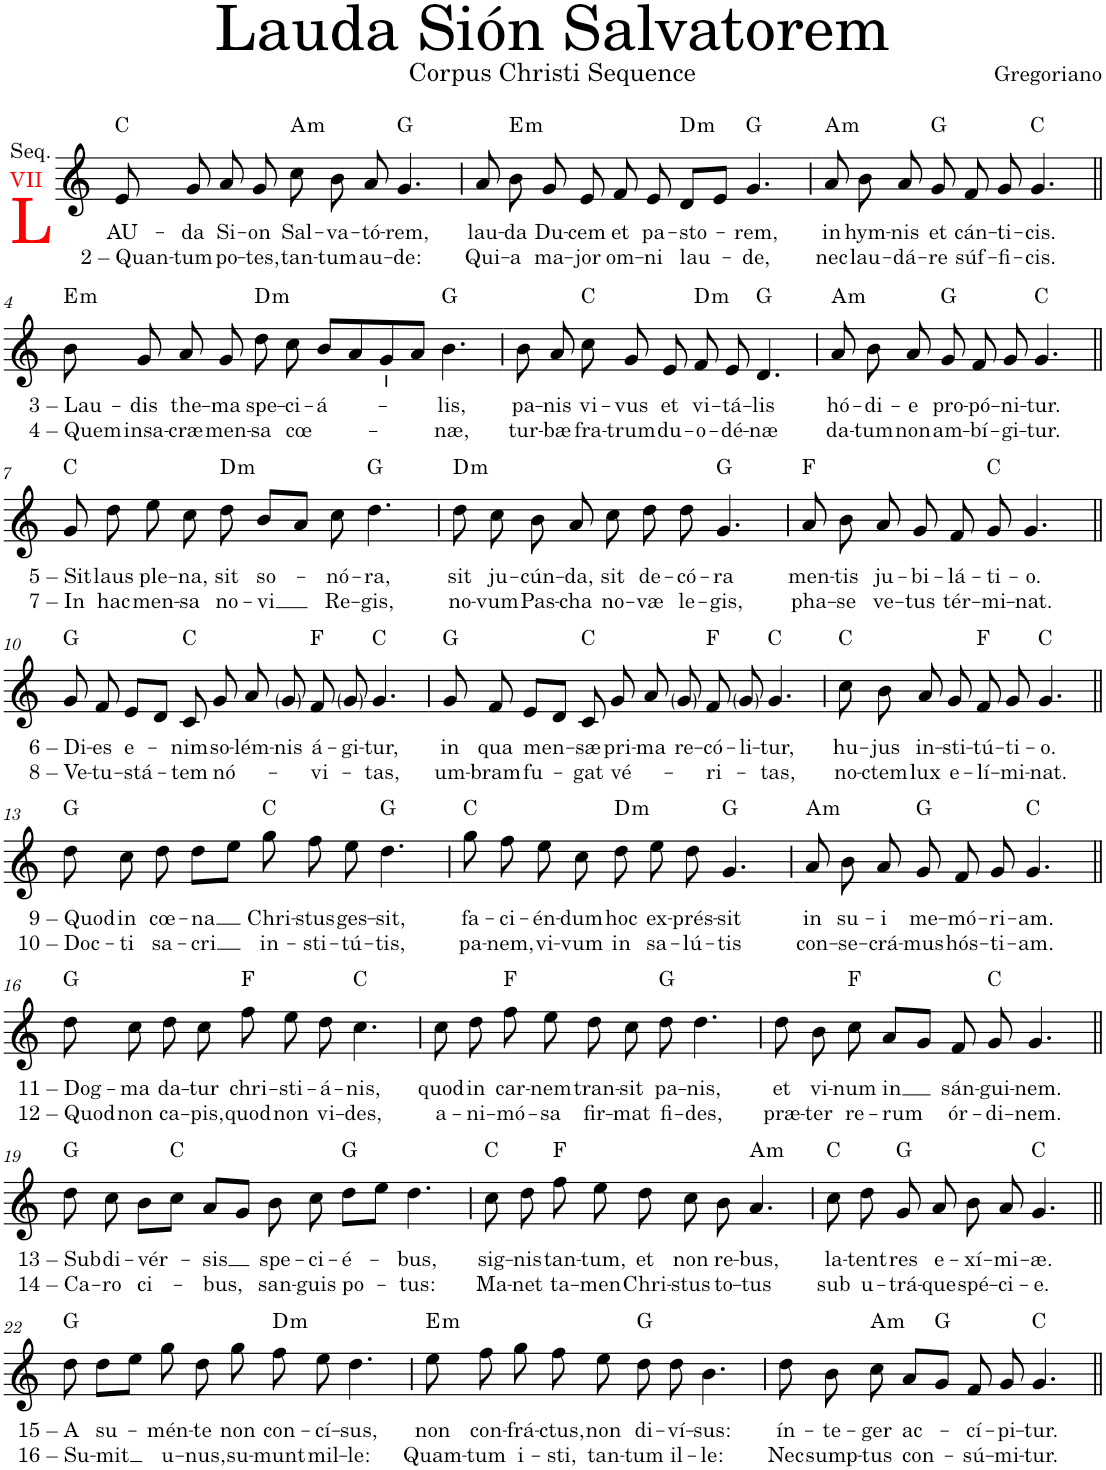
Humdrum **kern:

**kern	**text	**text	**harte
*part1	*part1	*part1	*part1
*staff1	*staff1	*staff1	*
*I"Soprano	*	*	*
*I'S.	*	*	*
*clefG2	*	*	*
*k[]	*	*	*
*M4/4	*	*	*
=1	=1	=1	=1
!LO:TX:b:color=#FF0000:t=L	!	!	!
!LO:TX:a:color=#FF0000:t=VII	!	!	!
!LO:TX:a:t=Seq.	!	!	!
!	!LO:LY:b	!LO:LY:b	!
8e/	AU-	2 – Quan-	C:maj
!	!LO:LY:b	!LO:LY:b	!
8g/	-da	-tum	.
!	!LO:LY:b	!LO:LY:b	!
8a/	Si-	po-	.
!	!LO:LY:b	!LO:LY:b	!
8g/	-on	-tes,	.
!	!LO:LY:b	!LO:LY:b	!LO:H:kt=m
8cc\	Sal-	tan-	A:min
!	!LO:LY:b	!LO:LY:b	!
8b\	-va-	-tum	.
!	!LO:LY:b	!LO:LY:b	!
8a/	-tó-	au-	.
!	!LO:LY:b	!LO:LY:b	!
[8g/	-rem,	-de:	G:maj
=2	=2	=2	=2
!	!LO:LY:b	!LO:LY:b	!
8a/	lau-	Qui-	.
!	!	!	!LO:H:kt=m
4g/]	.	.	E:min
!	!LO:LY:b	!LO:LY:b	!
8b\	-da	-a	.
!	!LO:LY:b	!LO:LY:b	!
8g/	Du-	ma-	.
!	!LO:LY:b	!LO:LY:b	!
8e/	-cem	-jor	.
!	!LO:LY:b	!LO:LY:b	!LO:H:kt=m
8f/	et	om-	D:min
!	!LO:LY:b	!LO:LY:b	!
8e/	pa-	-ni	.
!	!LO:LY:b	!LO:LY:b	!
8d/L	-sto-	lau-	G:maj
8e/J	.	.	.
!	!LO:LY:b	!LO:LY:b	!
4.g/	-rem,	-de,	.
=3	=3	=3	=3
!	!LO:LY:b	!LO:LY:b	!LO:H:kt=m
8a/	in	nec	A:min
!	!LO:LY:b	!LO:LY:b	!
8b\	hym-	lau-	.
!	!LO:LY:b	!LO:LY:b	!
8a/	-nis	-dá-	.
!	!LO:LY:b	!LO:LY:b	!
8g/	et	-re	G:maj
!	!LO:LY:b	!LO:LY:b	!
8f/	cán-	súf-	.
!	!LO:LY:b	!LO:LY:b	!
8g/	-ti-	-fi-	.
!	!LO:LY:b	!LO:LY:b	!
[4g/	-cis.	-cis.	C:maj
!!LO:LB:g=z
=4||	=4||	=4||	=4||
!	!LO:LY:b	!LO:LY:b	!LO:H:kt=m
8b\	3 – Lau-	4 – Quem	E:min
8g/]	.	.	.
!	!LO:LY:b	!LO:LY:b	!
8g/	-dis	insa-	.
!	!LO:LY:b	!LO:LY:b	!
8a/	the-	-cræ	.
!	!LO:LY:b	!LO:LY:b	!LO:H:kt=m
8g/	-ma	men-	D:min
!	!LO:LY:b	!LO:LY:b	!
8dd\	spe-	-sa	.
!	!LO:LY:b	!LO:LY:b	!
8cc\	-ci-	cœ-	.
!	!LO:LY:b	!	!
8b/L	-á-	.	.
8a/	.	.	.
8g/	.	.	.
8a/J	.	.	G:maj
!	!LO:LY:b	!LO:LY:b	!
4.b\	-lis,	-næ,	.
=5	=5	=5	=5
!	!LO:LY:b	!LO:LY:b	!
8b\	pa-	tur-	.
!	!LO:LY:b	!LO:LY:b	!
8a/	-nis	-bæ	.
!	!LO:LY:b	!LO:LY:b	!
8cc\	vi-	fra-	C:maj
!	!LO:LY:b	!LO:LY:b	!
8g/	-vus	-trum	.
!	!LO:LY:b	!LO:LY:b	!
8e/	et	du-	.
!	!LO:LY:b	!LO:LY:b	!LO:H:kt=m
8f/	vi-	-o-	D:min
!	!LO:LY:b	!LO:LY:b	!
8e/	-tá-	-dé-	.
!	!LO:LY:b	!LO:LY:b	!
[8d/	-lis	-næ	G:maj
=6	=6	=6	=6
!	!LO:LY:b	!LO:LY:b	!LO:H:kt=m
8a/	hó-	da-	A:min
4d/]	.	.	.
!	!LO:LY:b	!LO:LY:b	!
8b\	-di-	-tum	G:maj
!	!LO:LY:b	!LO:LY:b	!
8a/	-e	non	.
!	!LO:LY:b	!LO:LY:b	!
8g/	pro-	am-	.
!	!LO:LY:b	!LO:LY:b	!
8f/	-pó-	-bí-	C:maj
!	!LO:LY:b	!LO:LY:b	!
8g/	-ni-	-gi-	.
!	!LO:LY:b	!LO:LY:b	!
[4g/	-tur.	-tur.	.
!!LO:LB:g=z
=7||	=7||	=7||	=7||
!	!LO:LY:b	!LO:LY:b	!
8g/	5 – Sit	7 – In	C:maj
8g/]	.	.	.
!	!LO:LY:b	!LO:LY:b	!
8dd\	laus	hac	.
!	!LO:LY:b	!LO:LY:b	!
8ee\	ple-	men-	.
!	!LO:LY:b	!LO:LY:b	!LO:H:kt=m
8cc\	-na,	-sa	D:min
!	!LO:LY:b	!LO:LY:b	!
8dd\	sit	no-	.
!	!LO:LY:b	!LO:LY:b	!
8b/L	so-	-vi	.
8a/J	.	.	.
!	!LO:LY:b	!LO:LY:b	!
8cc\	-nó-	Re-	G:maj
!	!LO:LY:b	!LO:LY:b	!
4.dd\	-ra,	-gis,	.
=8	=8	=8	=8
!	!LO:LY:b	!LO:LY:b	!LO:H:kt=m
8dd\	sit	no-	D:min
!	!LO:LY:b	!LO:LY:b	!
8cc\	ju-	-vum	.
!	!LO:LY:b	!LO:LY:b	!
8b\	-cún-	Pas-	.
!	!LO:LY:b	!LO:LY:b	!
8a/	-da,	-cha	.
!	!LO:LY:b	!LO:LY:b	!
8cc\	sit	no-	.
!	!LO:LY:b	!LO:LY:b	!
8dd\	de-	-væ	.
!	!LO:LY:b	!LO:LY:b	!
8dd\	-có-	le-	.
!	!LO:LY:b	!LO:LY:b	!
[8g/	-ra	-gis,	G:maj
=9	=9	=9	=9
!	!LO:LY:b	!LO:LY:b	!
8a/	men-	pha-	F:maj
4g/]	.	.	.
!	!LO:LY:b	!LO:LY:b	!
8b\	-tis	-se	.
!	!LO:LY:b	!LO:LY:b	!
8a/	ju-	ve-	.
!	!LO:LY:b	!LO:LY:b	!
8g/	-bi-	-tus	C:maj
!	!LO:LY:b	!LO:LY:b	!
8f/	-lá-	tér-	.
!	!LO:LY:b	!LO:LY:b	!
8g/	-ti-	-mi-	.
!	!LO:LY:b	!LO:LY:b	!
[4g/	-o.	-nat.	.
!!LO:LB:g=z
=10||	=10||	=10||	=10||
!	!LO:LY:b	!LO:LY:b	!
8g/	6 – Di-	8 – Ve-	G:maj
8g/]	.	.	.
!	!LO:LY:b	!LO:LY:b	!
8f/	-es	-tu-	.
!	!LO:LY:b	!LO:LY:b	!
8e/L	e-	-stá-	.
8d/J	.	.	C:maj
!	!LO:LY:b	!LO:LY:b	!
8c/	-nim	-tem	.
!	!LO:LY:b	!LO:LY:b	!
8g/	so-	nó-	.
!	!LO:LY:b	!	!
8a/	-lém-	.	.
!	!LO:LY:b	!	!
8g/	-nis	.	F:maj
!	!LO:LY:b	!LO:LY:b	!
8f/	á-	-vi-	.
!	!LO:LY:b	!	!
8g/	-gi-	.	C:maj
!	!LO:LY:b	!LO:LY:b	!
4.g/	-tur,	-tas,	.
=11	=11	=11	=11
!	!LO:LY:b	!LO:LY:b	!
8g/	in	um-	G:maj
!	!LO:LY:b	!LO:LY:b	!
8f/	qua	-bram	.
!	!LO:LY:b	!LO:LY:b	!
8e/L	men-	fu-	.
8d/J	.	.	.
!	!LO:LY:b	!LO:LY:b	!
8c/	-sæ	-gat	C:maj
!	!LO:LY:b	!LO:LY:b	!
8g/	pri-	vé-	.
!	!LO:LY:b	!	!
8a/	-ma	.	.
!	!LO:LY:b	!	!
8g/	re-	.	.
!	!LO:LY:b	!LO:LY:b	!
8f/	-có-	-ri-	F:maj
!	!LO:LY:b	!	!
8g/	-li-	.	.
!	!LO:LY:b	!LO:LY:b	!
4.g/	-tur,	-tas,	C:maj
=12	=12	=12	=12
!	!LO:LY:b	!LO:LY:b	!
8cc\	hu-	no-	C:maj
!	!LO:LY:b	!LO:LY:b	!
8b\	-jus	-ctem	.
!	!LO:LY:b	!LO:LY:b	!
8a/	in-	lux	.
!	!LO:LY:b	!LO:LY:b	!
8g/	-sti-	e-	.
!	!LO:LY:b	!LO:LY:b	!
8f/	-tú-	-lí-	F:maj
!	!LO:LY:b	!LO:LY:b	!
8g/	-ti-	-mi-	.
!	!LO:LY:b	!LO:LY:b	!
[4g/	-o.	-nat.	C:maj
!!LO:LB:g=z
=13||	=13||	=13||	=13||
!	!LO:LY:b	!LO:LY:b	!
8dd\	9 – Quod	10 – Doc-	G:maj
8g/]	.	.	.
!	!LO:LY:b	!LO:LY:b	!
8cc\	in	-ti	.
!	!LO:LY:b	!LO:LY:b	!
8dd\	cœ-	sa-	.
!	!LO:LY:b	!LO:LY:b	!
8dd\L	-na	-cri	.
8ee\J	.	.	C:maj
!	!LO:LY:b	!LO:LY:b	!
8gg\	Chri-	in-	.
!	!LO:LY:b	!LO:LY:b	!
8ff\	-stus	-sti-	.
!	!LO:LY:b	!LO:LY:b	!
8ee\	ges-	-tú-	G:maj
!	!LO:LY:b	!LO:LY:b	!
4.dd\	-sit,	-tis,	.
=14	=14	=14	=14
!	!LO:LY:b	!LO:LY:b	!
8gg\	fa-	pa-	C:maj
!	!LO:LY:b	!LO:LY:b	!
8ff\	-ci-	-nem,	.
!	!LO:LY:b	!LO:LY:b	!
8ee\	-én-	vi-	.
!	!LO:LY:b	!LO:LY:b	!
8cc\	-dum	-vum	.
!	!LO:LY:b	!LO:LY:b	!LO:H:kt=m
8dd\	hoc	in	D:min
!	!LO:LY:b	!LO:LY:b	!
8ee\	ex-	sa-	.
!	!LO:LY:b	!LO:LY:b	!
8dd\	-prés-	-lú-	.
!	!LO:LY:b	!LO:LY:b	!
[8g/	-sit	-tis	G:maj
=15	=15	=15	=15
!	!LO:LY:b	!LO:LY:b	!LO:H:kt=m
8a/	in	con-	A:min
4g/]	.	.	.
!	!LO:LY:b	!LO:LY:b	!
8b\	su-	-se-	G:maj
!	!LO:LY:b	!LO:LY:b	!
8a/	-i	-crá-	.
!	!LO:LY:b	!LO:LY:b	!
8g/	me-	-mus	.
!	!LO:LY:b	!LO:LY:b	!
8f/	-mó-	hós-	C:maj
!	!LO:LY:b	!LO:LY:b	!
8g/	-ri-	-ti-	.
!	!LO:LY:b	!LO:LY:b	!
[4g/	-am.	-am.	.
!!LO:LB:g=z
=16||	=16||	=16||	=16||
!	!LO:LY:b	!LO:LY:b	!
8dd\	11 – Dog-	12 – Quod	G:maj
8g/]	.	.	.
!	!LO:LY:b	!LO:LY:b	!
8cc\	-ma	non	.
!	!LO:LY:b	!LO:LY:b	!
8dd\	da-	ca-	.
!	!LO:LY:b	!LO:LY:b	!
8cc\	-tur	-pis,	F:maj
!	!LO:LY:b	!LO:LY:b	!
8ff\	chri-	quod	.
!	!LO:LY:b	!LO:LY:b	!
8ee\	-sti-	non	.
!	!LO:LY:b	!LO:LY:b	!
8dd\	-á-	vi-	C:maj
!	!LO:LY:b	!LO:LY:b	!
[8cc\	-nis,	-des,	.
=17	=17	=17	=17
!	!LO:LY:b	!LO:LY:b	!
*^	*	*	*
8cc\	4ryy	quod	a-	.
4cc\]	.	.	.	.
.	1ryy	.	.	F:maj
!	!	!LO:LY:b	!LO:LY:b	!
8dd\	.	in	-ni-	.
!	!	!LO:LY:b	!LO:LY:b	!
8ff\	.	car-	-mó-	.
!	!	!LO:LY:b	!LO:LY:b	!
8ee\	.	-nem	-sa	.
!	!	!LO:LY:b	!LO:LY:b	!
8dd\	.	tran-	fir-	G:maj
!	!	!LO:LY:b	!LO:LY:b	!
8cc\	.	-sit	-mat	.
!	!	!LO:LY:b	!LO:LY:b	!
8dd\	.	pa-	fi-	.
!	!	!LO:LY:b	!LO:LY:b	!
[8dd\	.	-nis,	-des,	.
=18	=18	=18	=18	=18
!	!	!LO:LY:b	!LO:LY:b	!
8dd\	4ryy	et	præ-	.
4dd\]	.	.	.	.
.	1ryy	.	.	F:maj
!	!	!LO:LY:b	!LO:LY:b	!
8b\	.	vi-	-ter	.
!	!	!LO:LY:b	!LO:LY:b	!
8cc\	.	-num	re-	.
!	!	!LO:LY:b	!LO:LY:b	!
8a/L	.	in	-rum	.
8g/J	.	.	.	C:maj
!	!	!LO:LY:b	!LO:LY:b	!
8f/	.	sán-	ór-	.
!	!	!LO:LY:b	!LO:LY:b	!
8g/	.	-gui-	-di-	.
!	!	!LO:LY:b	!LO:LY:b	!
[8g/	.	-nem.	-nem.	.
!!LO:LB:g=z	!!
=19||	=19||	=19||	=19||	=19||
!	!	!LO:LY:b	!LO:LY:b	!
*v	*v	*	*	*
8dd\	13 – Sub	14 – Ca-	G:maj
4g/]	.	.	.
!	!LO:LY:b	!LO:LY:b	!
8cc\	di-	-ro	C:maj
!	!LO:LY:b	!LO:LY:b	!
8b\L	-vér-	ci-	.
8cc\J	.	.	.
!	!LO:LY:b	!LO:LY:b	!
8a/L	-sis	-bus,	.
8g/J	.	.	.
!	!LO:LY:b	!LO:LY:b	!
8b\	spe-	san-	G:maj
!	!LO:LY:b	!LO:LY:b	!
8cc\	-ci-	-guis	.
!	!LO:LY:b	!LO:LY:b	!
8dd\L	-é-	po-	.
8ee\J	.	.	.
!	!LO:LY:b	!LO:LY:b	!
4.dd\	-bus,	-tus:	.
=20	=20	=20	=20
!	!LO:LY:b	!LO:LY:b	!
8cc\	sig-	Ma-	C:maj
!	!LO:LY:b	!LO:LY:b	!
8dd\	-nis	-net	.
!	!LO:LY:b	!LO:LY:b	!
8ff\	tan-	ta-	F:maj
!	!LO:LY:b	!LO:LY:b	!
8ee\	-tum,	-men	.
!	!LO:LY:b	!LO:LY:b	!
8dd\	et	Chri-	.
!	!LO:LY:b	!LO:LY:b	!
8cc\	non	-stus	.
!	!LO:LY:b	!LO:LY:b	!
8b\	re-	to-	.
!	!LO:LY:b	!LO:LY:b	!LO:H:kt=m
[8a/	-bus,	-tus	A:min
=21	=21	=21	=21
!	!LO:LY:b	!LO:LY:b	!
*^	*	*	*
8cc\	4ryy	la-	sub	C:maj
4a/]	.	.	.	.
.	1ryy	.	.	G:maj
!	!	!LO:LY:b	!LO:LY:b	!
8dd\	.	-tent	u-	.
!	!	!LO:LY:b	!LO:LY:b	!
8g/	.	res	-trá-	.
!	!	!LO:LY:b	!LO:LY:b	!
8a/	.	e-	-que	.
!	!	!LO:LY:b	!LO:LY:b	!
8b\	.	-xí-	spé-	C:maj
!	!	!LO:LY:b	!LO:LY:b	!
8a/	.	-mi-	-ci-	.
!	!	!LO:LY:b	!LO:LY:b	!
[4g/	.	-æ.	-e.	.
!!LO:LB:g=z	!!
=22||	=22||	=22||	=22||	=22||
!	!	!LO:LY:b	!LO:LY:b	!
*v	*v	*	*	*
8dd\	15 – A	16 – Su-	G:maj
8g/]	.	.	.
!	!LO:LY:b	!LO:LY:b	!
8dd\L	su-	-mit	.
8ee\J	.	.	.
!	!LO:LY:b	!LO:LY:b	!
8gg\	-mén-	u-	.
!	!LO:LY:b	!LO:LY:b	!
8dd\	-te	-nus,	.
!	!LO:LY:b	!LO:LY:b	!LO:H:kt=m
8gg\	non	su-	D:min
!	!LO:LY:b	!LO:LY:b	!
8ff\	con-	-munt	.
!	!LO:LY:b	!LO:LY:b	!
8ee\	-cí-	mil-	.
!	!LO:LY:b	!LO:LY:b	!
4.dd\	-sus,	-le:	.
=23	=23	=23	=23
!	!LO:LY:b	!LO:LY:b	!LO:H:kt=m
8ee\	non	Quam-	E:min
!	!LO:LY:b	!LO:LY:b	!
8ff\	con-	-tum	.
!	!LO:LY:b	!LO:LY:b	!
8gg\	-frá-	i-	.
!	!LO:LY:b	!LO:LY:b	!
8ff\	-ctus,	-sti,	.
!	!LO:LY:b	!LO:LY:b	!
8ee\	non	tan-	.
!	!LO:LY:b	!LO:LY:b	!
8dd\	di-	-tum	G:maj
!	!LO:LY:b	!LO:LY:b	!
8dd\	-ví-	il-	.
!	!LO:LY:b	!LO:LY:b	!
[8b\	-sus:	-le:	.
=24	=24	=24	=24
!	!LO:LY:b	!LO:LY:b	!
*^	*	*	*
8dd\	4ryy	ín-	Nec	.
4b\]	.	.	.	.
!	!	!	!	!LO:H:kt=m
.	1ryy	.	.	A:min
!	!	!LO:LY:b	!LO:LY:b	!
8b\	.	-te-	sump-	.
!	!	!LO:LY:b	!LO:LY:b	!
8cc\	.	-ger	-tus	G:maj
!	!	!LO:LY:b	!LO:LY:b	!
8a/L	.	ac-	con-	.
8g/J	.	.	.	.
!	!	!LO:LY:b	!LO:LY:b	!
8f/	.	-cí-	-sú-	C:maj
!	!	!LO:LY:b	!LO:LY:b	!
8g/	.	-pi-	-mi-	.
!	!	!LO:LY:b	!LO:LY:b	!
[8g/	.	-tur.	-tur.	.
*v	*v	*	*	*
=25||	=25||	=25||	=25||
4g/]	.	.	.
=	=	=	=
*-	*-	*-	*-
